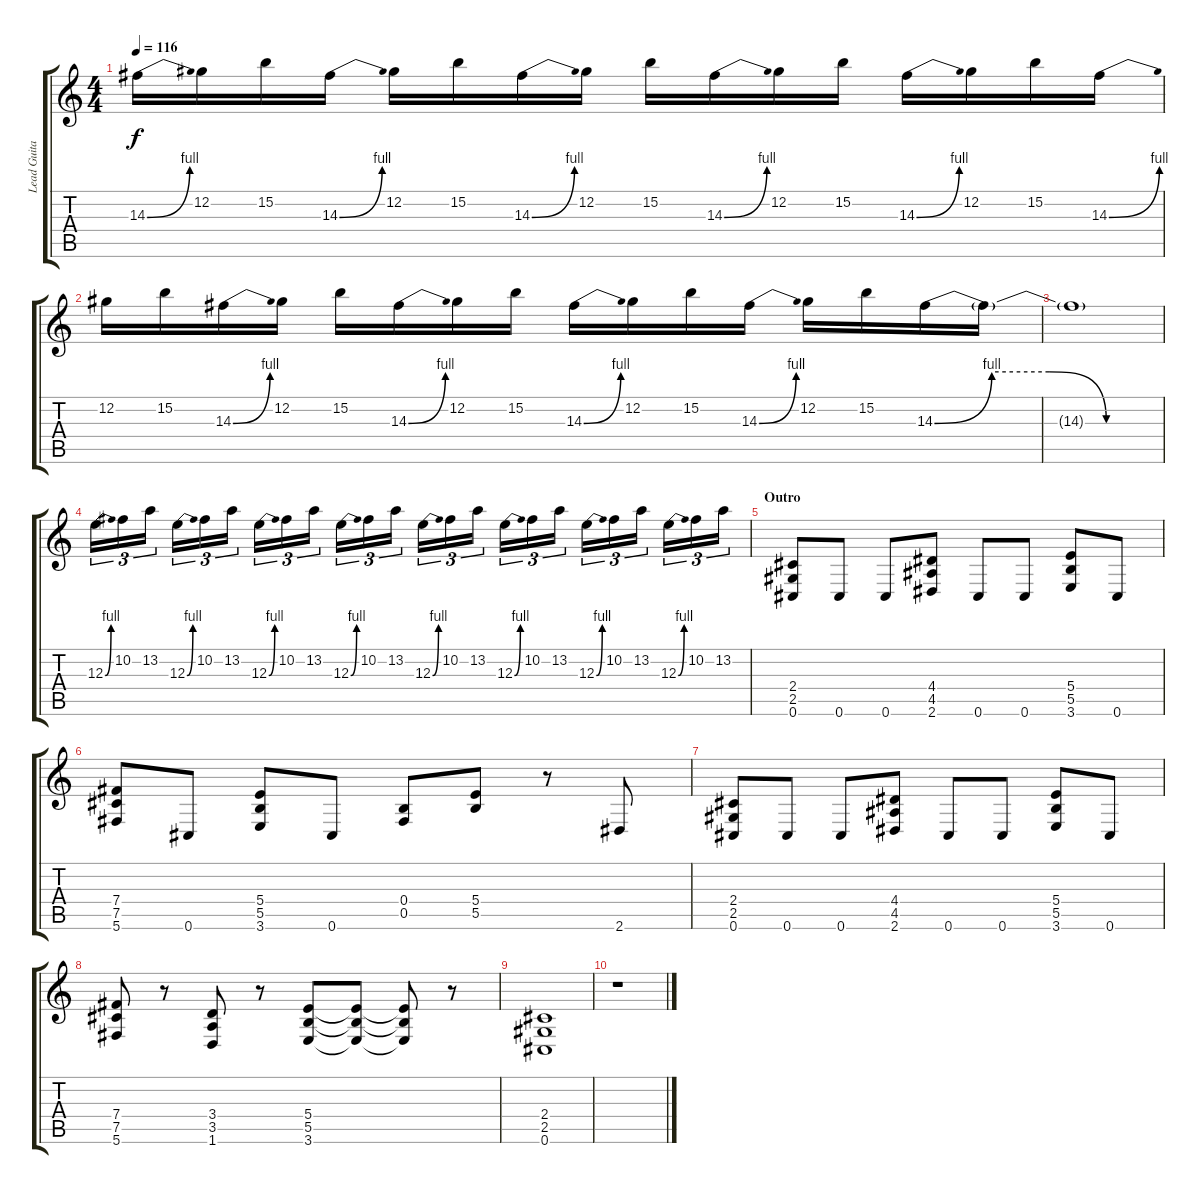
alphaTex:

\track ("Lead Guitar" "Lead Guita") {instrument distortionguitar}
\staff {score tabs}
\tuning (Db4 Ab3 E3 B2 Gb2 Db2) {hide}
\ts (4 4)
\tempo 116
\clef g2
\ks c
14.3{be (bend 0 0 60 4)}.16{dy f} 12.2.16 15.2.16 14.3{be (bend 0 0 60 4)}.16 12.2.16 15.2.16 14.3{be (bend 0 0 60 4)}.16 12.2.16 15.2.16 14.3{be (bend 0 0 60 4)}.16 12.2.16 15.2.16 14.3{be (bend 0 0 60 4)}.16 12.2.16 15.2.16 14.3{be (bend 0 0 60 4)}.16 |
12.2.16 15.2.16 14.3{be (bend 0 0 60 4)}.16 12.2.16 15.2.16 14.3{be (bend 0 0 60 4)}.16 12.2.16 15.2.16 14.3{be (bend 0 0 60 4)}.16 12.2.16 15.2.16 14.3{be (bend 0 0 60 4)}.16 12.2.16 15.2.16 14.3{be (custom 0 0 15 4 30 4 45 0 60 0)}.16 14.3{t}.16 |
14.3{t}.1 |
12.3{be (bend 0 0 60 4)}.16{tu (3 2)} 10.2.16{tu (3 2)} 13.2.16{tu (3 2)} 12.3{be (bend 0 0 60 4)}.16{tu (3 2)} 10.2.16{tu (3 2)} 13.2.16{tu (3 2)} 12.3{be (bend 0 0 60 4)}.16{tu (3 2)} 10.2.16{tu (3 2)} 13.2.16{tu (3 2)} 12.3{be (bend 0 0 60 4)}.16{tu (3 2)} 10.2.16{tu (3 2)} 13.2.16{tu (3 2)} 12.3{be (bend 0 0 60 4)}.16{tu (3 2)} 10.2.16{tu (3 2)} 13.2.16{tu (3 2)} 12.3{be (bend 0 0 60 4)}.16{tu (3 2)} 10.2.16{tu (3 2)} 13.2.16{tu (3 2)} 12.3{be (bend 0 0 60 4)}.16{tu (3 2)} 10.2.16{tu (3 2)} 13.2.16{tu (3 2)} 12.3{be (bend 0 0 60 4)}.16{tu (3 2)} 10.2.16{tu (3 2)} 13.2.16{tu (3 2)} |
\section ("" "Outro")
(2.4 2.5 0.6).8 0.6.8 0.6.8 (4.4 4.5 2.6).8 0.6.8 0.6.8 (5.4 5.5 3.6).8 0.6.8 |
(7.4 7.5 5.6).8 0.6.8 (5.4 5.5 3.6).8 0.6.8 (0.4 0.5).8 (5.4 5.5).8 r.8 2.6.8 |
(2.4 2.5 0.6).8 0.6.8 0.6.8 (4.4 4.5 2.6).8 0.6.8 0.6.8 (5.4 5.5 3.6).8 0.6.8 |
(7.4 7.5 5.6).8 r.8 (3.4 3.5 1.6).8 r.8 (5.4 5.5 3.6).8 (5.4{t} 5.5{t} 3.6{t}).8 (5.4{t} 5.5{t} 3.6{t}).8 r.8 |
(2.4 2.5 0.6).1 |
r.1
